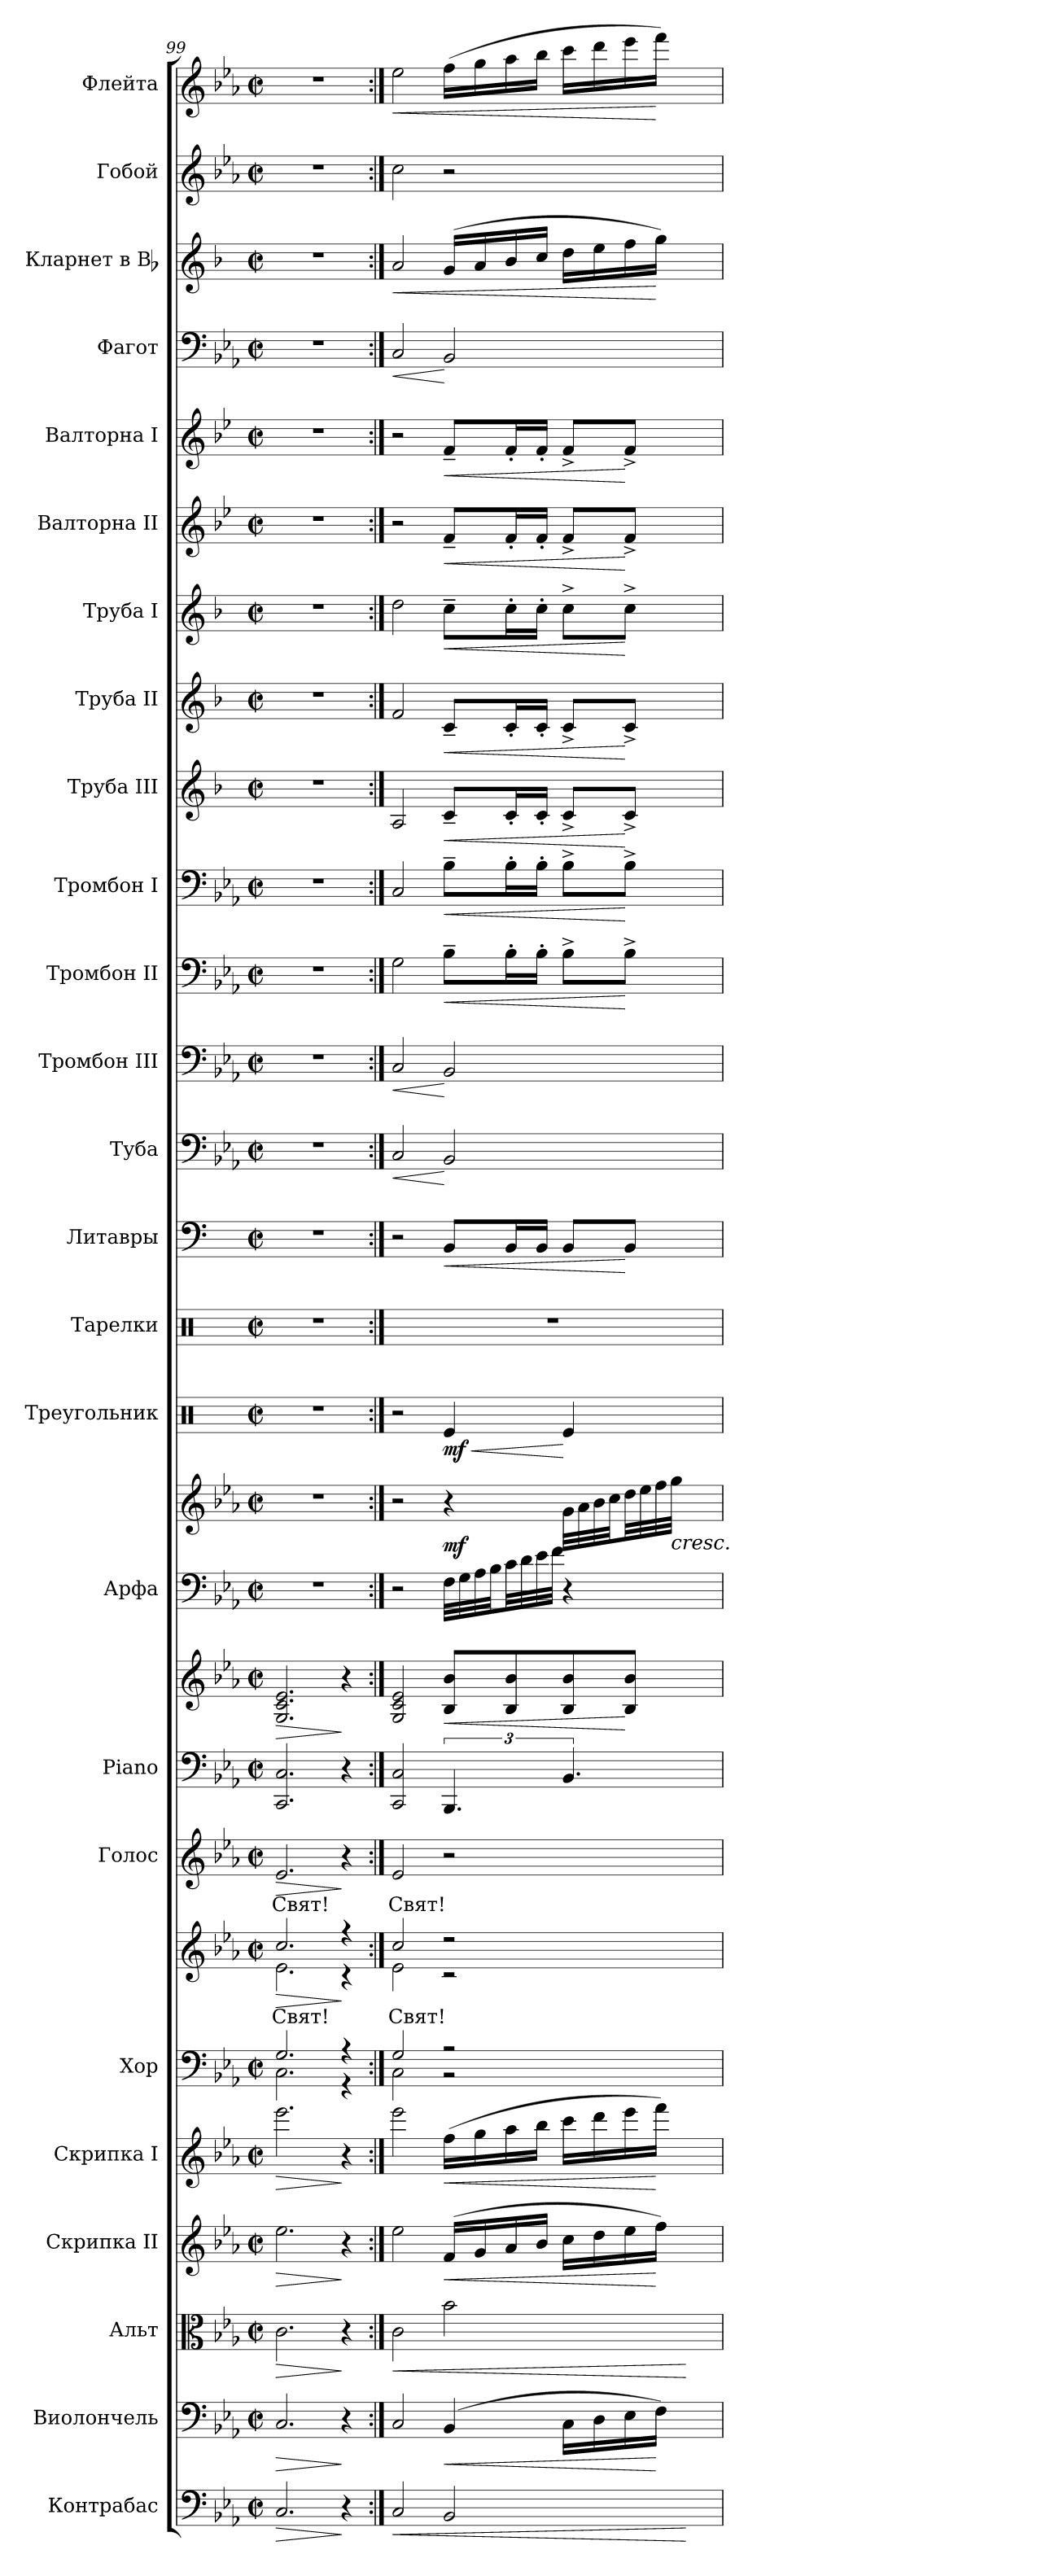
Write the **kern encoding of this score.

**kern	**dynam	**kern	**dynam	**kern	**dynam	**kern	**dynam	**kern	**dynam	**kern	**kern	**text	**dynam	**kern	**text	**dynam	**kern	**kern	**dynam	**kern	**kern	**dynam	**kern	**dynam	**kern	**kern	**dynam	**kern	**dynam	**kern	**dynam	**kern	**dynam	**kern	**dynam	**kern	**dynam	**kern	**dynam	**kern	**dynam	**kern	**dynam	**kern	**dynam	**kern	**dynam	**kern	**dynam	**kern	**kern	**dynam
*part25	*part25	*part24	*part24	*part23	*part23	*part22	*part22	*part21	*part21	*part20	*part20	*part20	*part20	*part19	*part19	*part19	*part18	*part18	*part18	*part17	*part17	*part17	*part16	*part16	*part15	*part14	*part14	*part13	*part13	*part12	*part12	*part11	*part11	*part10	*part10	*part9	*part9	*part8	*part8	*part7	*part7	*part6	*part6	*part5	*part5	*part4	*part4	*part3	*part3	*part2	*part1	*part1
*staff28	*staff28	*staff27	*staff27	*staff26	*staff26	*staff25	*staff25	*staff24	*staff24	*staff23	*staff22	*staff22	*staff22/23	*staff21	*staff21	*staff21	*staff20	*staff19	*staff19/20	*staff18	*staff17	*staff17/18	*staff16	*staff16	*staff15	*staff14	*staff14	*staff13	*staff13	*staff12	*staff12	*staff11	*staff11	*staff10	*staff10	*staff9	*staff9	*staff8	*staff8	*staff7	*staff7	*staff6	*staff6	*staff5	*staff5	*staff4	*staff4	*staff3	*staff3	*staff2	*staff1	*staff1
*I"Контрабас	*	*I"Виолончель	*	*I"Альт	*	*I"Скрипка II	*	*I"Скрипка I	*	*I"Хор	*	*	*	*I"Голос	*	*	*I"Piano	*	*	*I"Арфа	*	*	*I"Треугольник	*	*I"Тарелки	*I"Литавры	*	*I"Туба	*	*I"Тромбон III	*	*I"Тромбон II	*	*I"Тромбон I	*	*I"Труба III	*	*I"Труба II	*	*I"Труба I	*	*I"Валторна II	*	*I"Валторна I	*	*I"Фагот	*	*I"Кларнет в Bb	*	*I"Гобой	*I"Флейта	*
*	*	*	*	*	*	*I'Скр. II	*	*I'Скр. I	*	*	*	*	*	*	*	*	*I'Pno.	*	*	*	*	*	*	*	*	*	*	*	*	*I'Тромб. III	*	*I'Тромб. II	*	*I'Тромб. I	*	*I'Трб. III	*	*I'Трб. II	*	*I'Трб. I	*	*I'Валт. II	*	*I'Валт. I	*	*	*	*	*	*	*	*
*clefF4	*	*clefF4	*	*clefC3	*	*clefG2	*	*clefG2	*	*clefF4	*clefG2	*	*	*clefG2	*	*	*clefF4	*clefG2	*	*clefF4	*clefG2	*	*clefX	*	*clefX	*clefF4	*	*clefF4	*	*clefF4	*	*clefF4	*	*clefF4	*	*clefG2	*	*clefG2	*	*clefG2	*	*clefG2	*	*clefG2	*	*clefF4	*	*clefG2	*	*clefG2	*clefG2	*
*ITrd7c12	*	*	*	*	*	*	*	*	*	*	*	*	*	*	*	*	*	*	*	*	*	*	*	*	*	*	*	*	*	*	*	*	*	*	*	*ITrd1c2	*	*ITrd1c2	*	*ITrd1c2	*	*ITrd4c7	*	*ITrd4c7	*	*	*	*ITrd1c2	*	*	*	*
*k[b-e-a-]	*	*k[b-e-a-]	*	*k[b-e-a-]	*	*k[b-e-a-]	*	*k[b-e-a-]	*	*k[b-e-a-]	*k[b-e-a-]	*	*	*k[b-e-a-]	*	*	*k[b-e-a-]	*k[b-e-a-]	*	*k[b-e-a-]	*k[b-e-a-]	*	*k[]	*	*k[]	*k[]	*	*k[b-e-a-]	*	*k[b-e-a-]	*	*k[b-e-a-]	*	*k[b-e-a-]	*	*k[b-e-a-]	*	*k[b-e-a-]	*	*k[b-e-a-]	*	*k[b-e-a-]	*	*k[b-e-a-]	*	*k[b-e-a-]	*	*k[b-e-a-]	*	*k[b-e-a-]	*k[b-e-a-]	*
*c:	*	*c:	*	*c:	*	*c:	*	*c:	*	*c:	*c:	*	*	*c:	*	*	*c:	*c:	*	*c:	*c:	*	*C:	*	*C:	*a:	*	*c:	*	*c:	*	*c:	*	*c:	*	*c:	*	*c:	*	*c:	*	*c:	*	*c:	*	*c:	*	*c:	*	*c:	*c:	*
*M2/2	*	*M2/2	*	*M2/2	*	*M2/2	*	*M2/2	*	*M2/2	*M2/2	*	*	*M2/2	*	*	*M2/2	*M2/2	*	*M2/2	*M2/2	*	*M2/2	*	*M2/2	*M2/2	*	*M2/2	*	*M2/2	*	*M2/2	*	*M2/2	*	*M2/2	*	*M2/2	*	*M2/2	*	*M2/2	*	*M2/2	*	*M2/2	*	*M2/2	*	*M2/2	*M2/2	*
*met(c|)	*	*met(c|)	*	*met(c|)	*	*met(c|)	*	*met(c|)	*	*met(c|)	*met(c|)	*	*	*met(c|)	*	*	*met(c|)	*met(c|)	*	*met(c|)	*met(c|)	*	*met(c|)	*	*met(c|)	*met(c|)	*	*met(c|)	*	*met(c|)	*	*met(c|)	*	*met(c|)	*	*met(c|)	*	*met(c|)	*	*met(c|)	*	*met(c|)	*	*met(c|)	*	*met(c|)	*	*met(c|)	*	*met(c|)	*met(c|)	*
=99	=99	=99	=99	=99	=99	=99	=99	=99	=99	=99	=99	=99	=99	=99	=99	=99	=99	=99	=99	=99	=99	=99	=99	=99	=99	=99	=99	=99	=99	=99	=99	=99	=99	=99	=99	=99	=99	=99	=99	=99	=99	=99	=99	=99	=99	=99	=99	=99	=99	=99	=99	=99
!	!LO:HP:b	!	!LO:HP:b	!	!LO:HP:b	!	!LO:HP:b	!	!LO:HP:b	!	!	!	!	!	!	!	!	!	!	!	!	!	!	!	!	!	!	!	!	!	!	!	!	!	!	!	!	!	!	!	!	!	!	!	!	!	!	!	!	!	!	!
*	*	*	*	*	*	*	*	*	*	*^	*	*	*	*	*	*	*	*	*	*	*	*	*	*	*	*	*	*	*	*	*	*	*	*	*	*	*	*	*	*	*	*	*	*	*	*	*	*	*	*	*	*
!	!	!	!	!	!	!	!	!	!	!	!	!	!LO:LY:b:color=#000000	!LO:HP:b	!	!	!	!	!	!	!	!	!	!	!	!	!	!	!	!	!	!	!	!	!	!	!	!	!	!	!	!	!	!	!	!	!	!	!	!	!	!	!
*	*	*	*	*	*	*	*	*	*	*	*	*^	*	*	*	*	*	*	*	*	*	*	*	*	*	*	*	*	*	*	*	*	*	*	*	*	*	*	*	*	*	*	*	*	*	*	*	*	*	*	*	*	*
!	!	!	!	!	!	!	!	!	!	!	!	!	!	!	!	!	!LO:LY:b:color=#000000	!LO:HP:b	!	!	!LO:HP:b	!	!	!	!	!	!	!	!	!	!	!	!	!	!	!	!	!	!	!	!	!	!	!	!	!	!	!	!	!	!	!	!	!
2.CCi/	>	2.Ci/	>	2.ci\	>	2.ee-i\	>	2.eee-i\	>	2.Gi/	2.Ci\	2.cci/	2.e-i\	Свят!	>	2.e-i/	Свят!	>	2.CCi/ 2.Ci	2.Gi/ 2.ci 2.e-i	>	1r	1r	.	1r	.	1r	1r	.	1r	.	1r	.	1r	.	1r	.	1r	.	1r	.	1r	.	1r	.	1r	.	1r	.	1r	.	1r	1r	.
4r	]	4r	]	4r	]	4r	]	4r	]	4r	4r	4r	4r	.	] ] ]	4r	.	]	4r	4r	]	.	.	.	.	.	.	.	.	.	.	.	.	.	.	.	.	.	.	.	.	.	.	.	.	.	.	.	.	.	.	.	.	.
=100:|!	=100:|!	=100:|!	=100:|!	=100:|!	=100:|!	=100:|!	=100:|!	=100:|!	=100:|!	=100:|!	=100:|!	=100:|!	=100:|!	=100:|!	=100:|!	=100:|!	=100:|!	=100:|!	=100:|!	=100:|!	=100:|!	=100:|!	=100:|!	=100:|!	=100:|!	=100:|!	=100:|!	=100:|!	=100:|!	=100:|!	=100:|!	=100:|!	=100:|!	=100:|!	=100:|!	=100:|!	=100:|!	=100:|!	=100:|!	=100:|!	=100:|!	=100:|!	=100:|!	=100:|!	=100:|!	=100:|!	=100:|!	=100:|!	=100:|!	=100:|!	=100:|!	=100:|!	=100:|!	=100:|!
!	!LO:HP:b	!	!	!	!LO:HP:b	!	!	!	!	!	!	!	!	!	!	!	!	!	!	!	!	!	!	!	!	!	!	!	!	!	!	!	!	!	!	!	!	!	!	!	!	!	!	!	!	!	!	!	!	!	!	!	!	!
!	!	!	!	!	!	!	!	!	!	!	!	!	!	!LO:LY:b:color=#000000	!	!	!	!	!	!	!	!	!	!	!	!	!	!	!	!	!	!	!	!	!	!	!	!	!	!	!	!	!	!	!	!	!	!	!	!	!	!	!	!
!	!	!	!	!	!	!	!	!	!	!	!	!	!	!	!	!	!LO:LY:b:color=#000000	!	!	!	!	!	!	!	!	!	!	!	!	!	!LO:HP:b	!	!LO:HP:b	!	!	!	!	!	!	!	!	!	!	!	!	!	!	!	!LO:HP:b	!	!LO:HP:b	!	!	!LO:HP:b
2CCi/	<	2Ci/	.	2ci\	<	2ee-i\	.	2eee-i\	.	2Gi/	2Ci\	2cci/	2e-i\	Свят!	.	2e-i/	Свят!	.	2CCi/ 2Ci	2Gi/ 2ci 2e-i	.	2r	2r	.	2r	.	1r	2r	.	2Ci/	<	2Ci/	<	2Gi\	.	2Ci/	.	2Gi/	.	2e-i/	.	2cci\	.	2r	.	2r	.	2Ci/	<	2gi/	<	2cci\	2ee-i\	<
!	!	!	!LO:HP:b	!	!	!	!LO:HP:b	!	!LO:HP:b	!	!	!	!	!	!	!	!	!	!	!	!LO:HP:b	!	!	!	!	!LO:HP:b	!	!	!LO:HP:b	!	!	!	!	!	!LO:HP:b	!	!LO:HP:b	!	!LO:HP:b	!	!LO:HP:b	!	!LO:HP:b	!	!LO:HP:b	!	!LO:HP:b	!	!	!	!	!	!	!
2BBB-i/	.	(4BB-i/	<	2b-i\	.	(16fi/LL	<	(16ffi\LL	<	2r	2r	2r	2r	.	.	2r	.	.	6.BBB-i/	8B-i/ 8b-iL	<	32Fi\LLL	4r	[ mf	4Rei/	< mf	.	8BBi/L	<	2BB-i/	[	2BB-i/	[	8B-~i\L	<	8B-~i\L	<	8B-~i/L	<	8B-~i/L	<	8b-~i\L	<	8B-~i/L	<	8B-~i/L	<	2BB-i/	[	(16fi/LL	.	2r	(16ffi\LL	.
.	.	.	.	.	.	.	.	.	.	.	.	.	.	.	.	.	.	.	.	.	.	32Gi\	.	.	.	.	.	.	.	.	.	.	.	.	.	.	.	.	.	.	.	.	.	.	.	.	.	.	.	.	.	.	.	.
.	.	.	.	.	.	16gi/	.	16ggi\	.	.	.	.	.	.	.	.	.	.	.	.	.	32A-i\	.	.	.	.	.	.	.	.	.	.	.	.	.	.	.	.	.	.	.	.	.	.	.	.	.	.	.	16gi/	.	.	16ggi\	.
.	.	.	.	.	.	.	.	.	.	.	.	.	.	.	.	.	.	.	.	.	.	32B-i\JJ	.	.	.	.	.	.	.	.	.	.	.	.	.	.	.	.	.	.	.	.	.	.	.	.	.	.	.	.	.	.	.	.
.	.	.	.	.	.	16a-i/	.	16aa-i\	.	.	.	.	.	.	.	.	.	.	.	8B-i/ 8b-i	.	32ci\LL	.	.	.	.	.	16BBi/L	.	.	.	.	.	16B-'i\L	.	16B-'i\L	.	16B-'i/L	.	16B-'i/L	.	16b-'i\L	.	16B-'i/L	.	16B-'i/L	.	.	.	16a-i/	.	.	16aa-i\	.
.	.	.	.	.	.	.	.	.	.	.	.	.	.	.	.	.	.	.	.	.	.	32di\	.	.	.	.	.	.	.	.	.	.	.	.	.	.	.	.	.	.	.	.	.	.	.	.	.	.	.	.	.	.	.	.
.	.	.	.	.	.	16b-i/JJ	.	16bb-i\JJ	.	.	.	.	.	.	.	.	.	.	.	.	.	32e-i\	.	.	.	.	.	16BBi/JJ	.	.	.	.	.	16B-'i\JJ	.	16B-'i\JJ	.	16B-'i/JJ	.	16B-'i/JJ	.	16b-'i\JJ	.	16B-'i/JJ	.	16B-'i/JJ	.	.	.	16b-i/JJ	.	.	16bb-i\JJ	.
.	.	.	.	.	.	.	.	.	.	.	.	.	.	.	.	.	.	.	.	.	.	32fi\JJJ	.	.	.	.	.	.	.	.	.	.	.	.	.	.	.	.	.	.	.	.	.	.	.	.	.	.	.	.	.	.	.	.
.	.	16Ci\LL	.	.	.	16cci\LL	.	16ccci\LL	.	.	.	.	.	.	.	.	.	.	6.BB-i/	8B-i/ 8b-i	.	4r	32gi\LLL	.	4Rei/	[	.	8BBi/L	.	.	.	.	.	8B-^i\L	.	8B-^i\L	.	8B-^i/L	.	8B-^i/L	.	8b-^i\L	.	8B-^i/L	.	8B-^i/L	.	.	.	16cci\LL	.	.	16ccci\LL	.
.	.	.	.	.	.	.	.	.	.	.	.	.	.	.	.	.	.	.	.	.	.	.	32a-i\	.	.	.	.	.	.	.	.	.	.	.	.	.	.	.	.	.	.	.	.	.	.	.	.	.	.	.	.	.	.	.
.	.	16Di\	.	.	.	16ddi\	.	16dddi\	.	.	.	.	.	.	.	.	.	.	.	.	.	.	32b-i\	.	.	.	.	.	.	.	.	.	.	.	.	.	.	.	.	.	.	.	.	.	.	.	.	.	.	16ddi\	.	.	16dddi\	.
.	.	.	.	.	.	.	.	.	.	.	.	.	.	.	.	.	.	.	.	.	.	.	32cci\JJ	.	.	.	.	.	.	.	.	.	.	.	.	.	.	.	.	.	.	.	.	.	.	.	.	.	.	.	.	.	.	.
.	.	16E-i\	.	.	.	16ee-i\	.	16eee-i\	.	.	.	.	.	.	.	.	.	.	.	8B-i/ 8b-iJ	[	.	32ddi\LL	.	.	.	.	8BBi/J	[	.	.	.	.	8B-^i\J	[	8B-^i\J	[	8B-^i/J	[	8B-^i/J	[	8b-^i\J	[	8B-^i/J	[	8B-^i/J	[	.	.	16ee-i\	.	.	16eee-i\	.
.	.	.	.	.	.	.	.	.	.	.	.	.	.	.	.	.	.	.	.	.	.	.	32ee-i\	.	.	.	.	.	.	.	.	.	.	.	.	.	.	.	.	.	.	.	.	.	.	.	.	.	.	.	.	.	.	.
.	.	16Fi\JJ)	[	.	.	16ffi\JJ)	[	16fffi\JJ)	[	.	.	.	.	.	.	.	.	.	.	.	.	.	32ffi\	.	.	.	.	.	.	.	.	.	.	.	.	.	.	.	.	.	.	.	.	.	.	.	.	.	.	16ffi\JJ)	[	.	16fffi\JJ)	[
!	!	!	!	!	!	!	!	!	!	!	!	!	!	!	!	!	!	!	!	!	!	!	!	!LO:HP:b	!	!	!	!	!	!	!	!	!	!	!	!	!	!	!	!	!	!	!	!	!	!	!	!	!	!	!	!	!	!
.	.	.	.	.	.	.	.	.	.	.	.	.	.	.	.	.	.	.	.	.	.	.	32ggi\JJJ	<	.	.	.	.	.	.	.	.	.	.	.	.	.	.	.	.	.	.	.	.	.	.	.	.	.	.	.	.	.	.
*	*	*	*	*	*	*	*	*	*	*v	*v	*	*	*	*	*	*	*	*	*	*	*	*	*	*	*	*	*	*	*	*	*	*	*	*	*	*	*	*	*	*	*	*	*	*	*	*	*	*	*	*	*	*	*
*	*	*	*	*	*	*	*	*	*	*	*v	*v	*	*	*	*	*	*	*	*	*	*	*	*	*	*	*	*	*	*	*	*	*	*	*	*	*	*	*	*	*	*	*	*	*	*	*	*	*	*	*	*	*
.	[	.	.	.	[	.	.	.	.	.	.	.	.	.	.	.	.	.	.	.	.	.	.	.	.	.	.	.	.	.	.	.	.	.	.	.	.	.	.	.	.	.	.	.	.	.	.	.	.	.	.	.
=	=	=	=	=	=	=	=	=	=	=	=	=	=	=	=	=	=	=	=	=	=	=	=	=	=	=	=	=	=	=	=	=	=	=	=	=	=	=	=	=	=	=	=	=	=	=	=	=	=	=	=	=
*-	*-	*-	*-	*-	*-	*-	*-	*-	*-	*-	*-	*-	*-	*-	*-	*-	*-	*-	*-	*-	*-	*-	*-	*-	*-	*-	*-	*-	*-	*-	*-	*-	*-	*-	*-	*-	*-	*-	*-	*-	*-	*-	*-	*-	*-	*-	*-	*-	*-	*-	*-	*-
